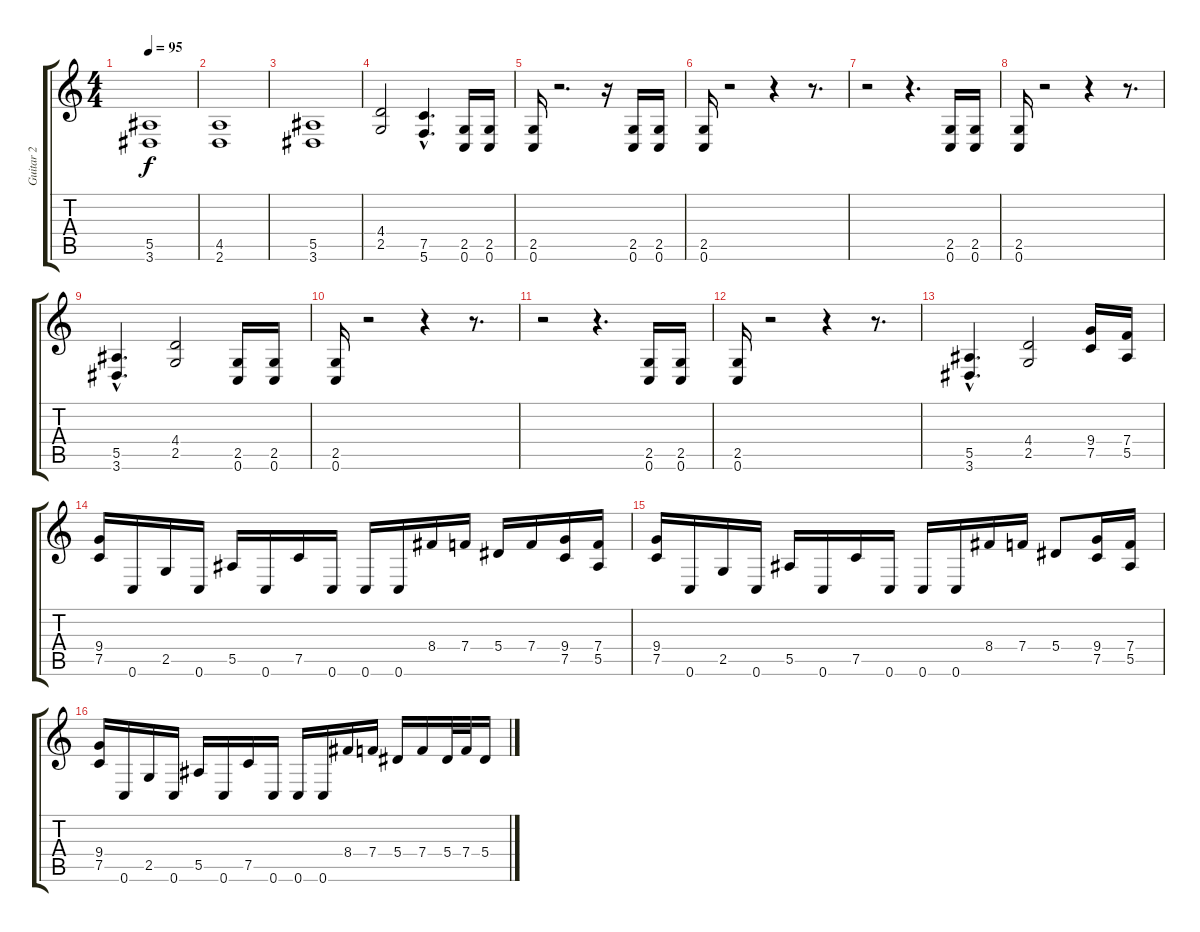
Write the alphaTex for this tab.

\track ("Guitar 2" "Guitar 2") {instrument distortionguitar}
\staff {score tabs}
\tuning (C4 G3 Eb3 Bb2 F2 C2) {hide}
\ts (4 4)
\tempo 95
\clef g2
\ks c
(5.5 3.6).1{dy f} |
(4.5 2.6).1 |
(5.5 3.6).1 |
(4.4 2.5).2 (7.5{hac} 5.6{hac}).4{d} (2.5 0.6).16 (2.5 0.6).16 |
(2.5 0.6).16 r.2{d} r.16 (2.5 0.6).16 (2.5 0.6).16 |
(2.5 0.6).16 r.2 r.4 r.8{d} |
r.2 r.4{d} (2.5 0.6).16 (2.5 0.6).16 |
(2.5 0.6).16 r.2 r.4 r.8{d} |
(5.5{hac} 3.6{hac}).4{d} (4.4 2.5).2 (2.5 0.6).16 (2.5 0.6).16 |
(2.5 0.6).16 r.2 r.4 r.8{d} |
r.2 r.4{d} (2.5 0.6).16 (2.5 0.6).16 |
(2.5 0.6).16 r.2 r.4 r.8{d} |
(5.5{hac} 3.6{hac}).4{d} (4.4 2.5).2 (9.4 7.5).16 (7.4 5.5).16 |
(9.4 7.5).16 0.6.16 2.5.16 0.6.16 5.5.16 0.6.16 7.5.16 0.6.16 0.6.16 0.6.16 8.4.16 7.4.16 5.4.16 7.4.16 (9.4 7.5).16 (7.4 5.5).16 |
(9.4 7.5).16 0.6.16 2.5.16 0.6.16 5.5.16 0.6.16 7.5.16 0.6.16 0.6.16 0.6.16 8.4.16 7.4.16 5.4.8 (9.4 7.5).16 (7.4 5.5).16 |
(9.4 7.5).16 0.6.16 2.5.16 0.6.16 5.5.16 0.6.16 7.5.16 0.6.16 0.6.16 0.6.16 8.4.16 7.4.16 5.4.16 7.4.16 5.4.32 7.4.32 5.4.16
